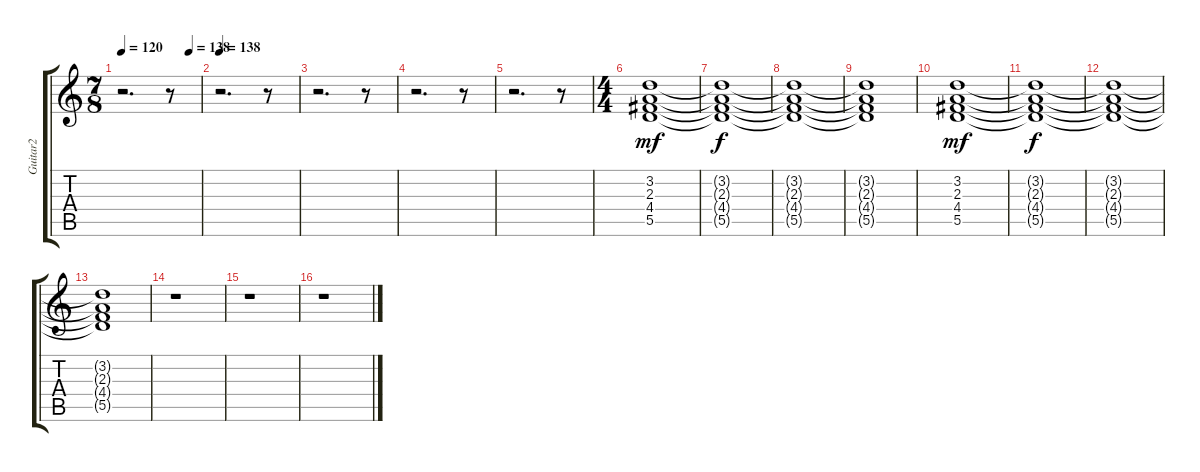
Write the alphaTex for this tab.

\track ("Guitar2" "Guitar2") {instrument distortionguitar}
\staff {score tabs}
\tuning (E4 B3 G3 D3 A2 E2) {hide}
\ts (7 8)
\tempo 120
\tempo (138 0.8571428571428571)
\tempo 120
\clef g2
\ks c
r.2{d dy mf instrument distortionguitar} r.8 |
\tempo 138
r.2{d} r.8 |
r.2{d} r.8 |
r.2{d} r.8 |
r.2{d} r.8 |
\ts (4 4)
(3.2 2.3 4.4 5.5).1 |
(3.2{t} 2.3{t} 4.4{t} 5.5{t}).1{dy f} |
(3.2{t} 2.3{t} 4.4{t} 5.5{t}).1 |
(3.2{t} 2.3{t} 4.4{t} 5.5{t}).1 |
(3.2 2.3 4.4 5.5).1{dy mf} |
(3.2{t} 2.3{t} 4.4{t} 5.5{t}).1{dy f} |
(3.2{t} 2.3{t} 4.4{t} 5.5{t}).1 |
(3.2{t} 2.3{t} 4.4{t} 5.5{t}).1 |
r.1 |
r.1 |
r.1
